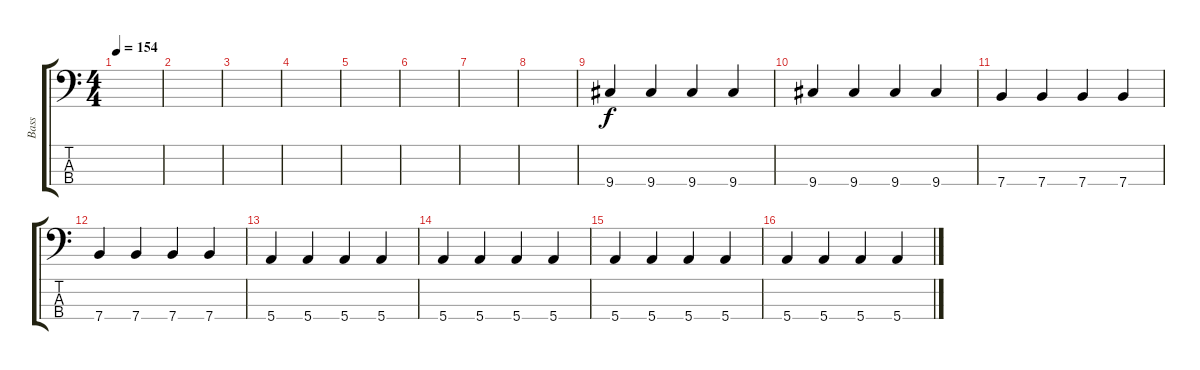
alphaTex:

\track ("Bass" "Bass") {instrument electricbassfinger}
\staff {score tabs}
\tuning (G2 D2 A1 E1) {hide}
\ts (4 4)
\tempo 154
\clef f4
\ks c
|
|
|
|
|
|
|
|
9.4.4 9.4.4 9.4.4 9.4.4 |
9.4.4 9.4.4 9.4.4 9.4.4 |
7.4.4 7.4.4 7.4.4 7.4.4 |
7.4.4 7.4.4 7.4.4 7.4.4 |
5.4.4 5.4.4 5.4.4 5.4.4 |
5.4.4 5.4.4 5.4.4 5.4.4 |
5.4.4 5.4.4 5.4.4 5.4.4 |
5.4.4 5.4.4 5.4.4 5.4.4
